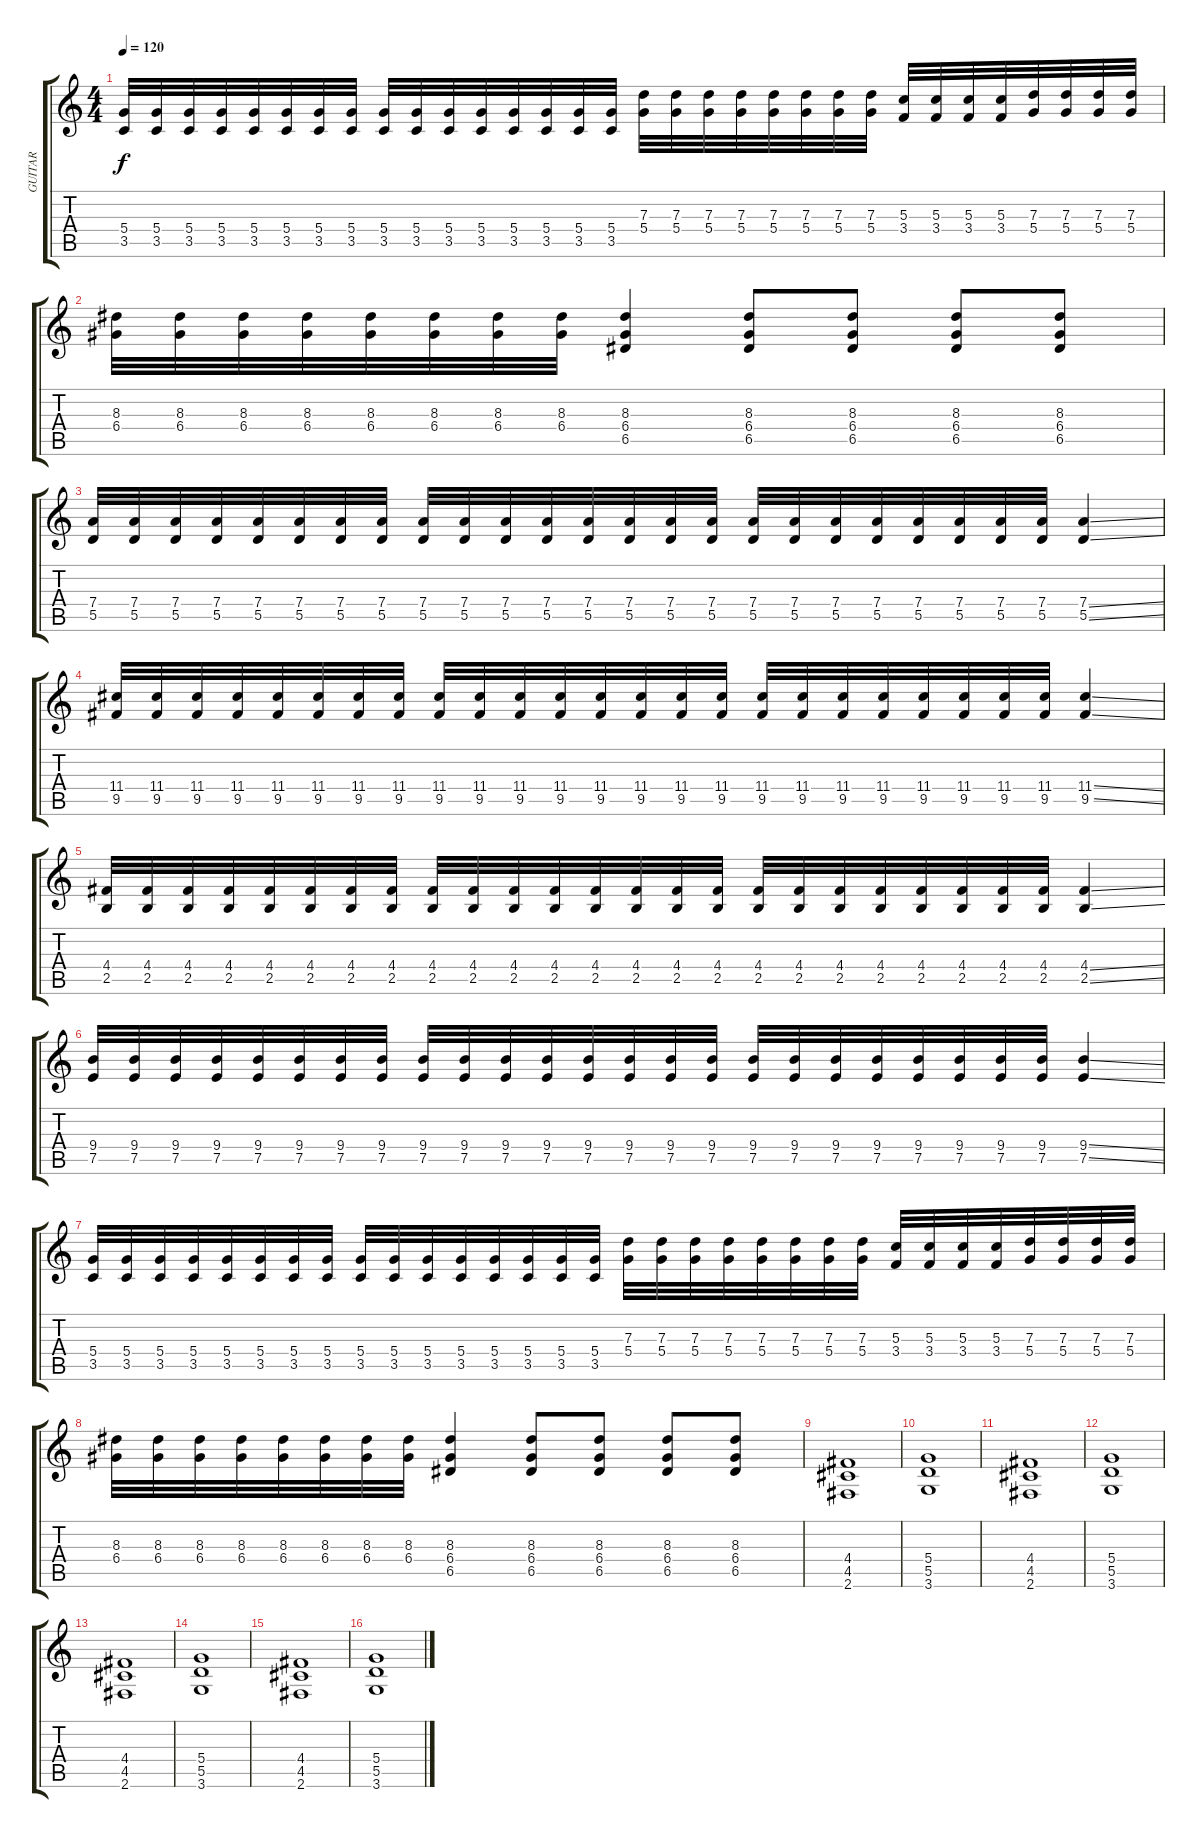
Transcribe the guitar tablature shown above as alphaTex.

\track ("GUITAR" "GUITAR") {instrument distortionguitar}
\staff {score tabs}
\tuning (E4 B3 G3 D3 A2 E2) {hide}
\ts (4 4)
\tempo 120
\clef g2
\ks c
(5.4 3.5).32{dy f} (5.4 3.5).32 (5.4 3.5).32 (5.4 3.5).32 (5.4 3.5).32 (5.4 3.5).32 (5.4 3.5).32 (5.4 3.5).32 (5.4 3.5).32 (5.4 3.5).32 (5.4 3.5).32 (5.4 3.5).32 (5.4 3.5).32 (5.4 3.5).32 (5.4 3.5).32 (5.4 3.5).32 (7.3 5.4).32 (7.3 5.4).32 (7.3 5.4).32 (7.3 5.4).32 (7.3 5.4).32 (7.3 5.4).32 (7.3 5.4).32 (7.3 5.4).32 (5.3 3.4).32 (5.3 3.4).32 (5.3 3.4).32 (5.3 3.4).32 (7.3 5.4).32 (7.3 5.4).32 (7.3 5.4).32 (7.3 5.4).32 |
(8.3 6.4).32 (8.3 6.4).32 (8.3 6.4).32 (8.3 6.4).32 (8.3 6.4).32 (8.3 6.4).32 (8.3 6.4).32 (8.3 6.4).32 (8.3 6.4 6.5).4 (8.3 6.4 6.5).8 (8.3 6.4 6.5).8 (8.3 6.4 6.5).8 (8.3 6.4 6.5).8 |
(7.4 5.5).32 (7.4 5.5).32 (7.4 5.5).32 (7.4 5.5).32 (7.4 5.5).32 (7.4 5.5).32 (7.4 5.5).32 (7.4 5.5).32 (7.4 5.5).32 (7.4 5.5).32 (7.4 5.5).32 (7.4 5.5).32 (7.4 5.5).32 (7.4 5.5).32 (7.4 5.5).32 (7.4 5.5).32 (7.4 5.5).32 (7.4 5.5).32 (7.4 5.5).32 (7.4 5.5).32 (7.4 5.5).32 (7.4 5.5).32 (7.4 5.5).32 (7.4 5.5).32 (7.4{ss} 5.5{ss}).4 |
(11.4 9.5).32 (11.4 9.5).32 (11.4 9.5).32 (11.4 9.5).32 (11.4 9.5).32 (11.4 9.5).32 (11.4 9.5).32 (11.4 9.5).32 (11.4 9.5).32 (11.4 9.5).32 (11.4 9.5).32 (11.4 9.5).32 (11.4 9.5).32 (11.4 9.5).32 (11.4 9.5).32 (11.4 9.5).32 (11.4 9.5).32 (11.4 9.5).32 (11.4 9.5).32 (11.4 9.5).32 (11.4 9.5).32 (11.4 9.5).32 (11.4 9.5).32 (11.4 9.5).32 (11.4{ss} 9.5{ss}).4 |
(4.4 2.5).32 (4.4 2.5).32 (4.4 2.5).32 (4.4 2.5).32 (4.4 2.5).32 (4.4 2.5).32 (4.4 2.5).32 (4.4 2.5).32 (4.4 2.5).32 (4.4 2.5).32 (4.4 2.5).32 (4.4 2.5).32 (4.4 2.5).32 (4.4 2.5).32 (4.4 2.5).32 (4.4 2.5).32 (4.4 2.5).32 (4.4 2.5).32 (4.4 2.5).32 (4.4 2.5).32 (4.4 2.5).32 (4.4 2.5).32 (4.4 2.5).32 (4.4 2.5).32 (4.4{ss} 2.5{ss}).4 |
(9.4 7.5).32 (9.4 7.5).32 (9.4 7.5).32 (9.4 7.5).32 (9.4 7.5).32 (9.4 7.5).32 (9.4 7.5).32 (9.4 7.5).32 (9.4 7.5).32 (9.4 7.5).32 (9.4 7.5).32 (9.4 7.5).32 (9.4 7.5).32 (9.4 7.5).32 (9.4 7.5).32 (9.4 7.5).32 (9.4 7.5).32 (9.4 7.5).32 (9.4 7.5).32 (9.4 7.5).32 (9.4 7.5).32 (9.4 7.5).32 (9.4 7.5).32 (9.4 7.5).32 (9.4{ss} 7.5{ss}).4 |
(5.4 3.5).32 (5.4 3.5).32 (5.4 3.5).32 (5.4 3.5).32 (5.4 3.5).32 (5.4 3.5).32 (5.4 3.5).32 (5.4 3.5).32 (5.4 3.5).32 (5.4 3.5).32 (5.4 3.5).32 (5.4 3.5).32 (5.4 3.5).32 (5.4 3.5).32 (5.4 3.5).32 (5.4 3.5).32 (7.3 5.4).32 (7.3 5.4).32 (7.3 5.4).32 (7.3 5.4).32 (7.3 5.4).32 (7.3 5.4).32 (7.3 5.4).32 (7.3 5.4).32 (5.3 3.4).32 (5.3 3.4).32 (5.3 3.4).32 (5.3 3.4).32 (7.3 5.4).32 (7.3 5.4).32 (7.3 5.4).32 (7.3 5.4).32 |
(8.3 6.4).32 (8.3 6.4).32 (8.3 6.4).32 (8.3 6.4).32 (8.3 6.4).32 (8.3 6.4).32 (8.3 6.4).32 (8.3 6.4).32 (8.3 6.4 6.5).4 (8.3 6.4 6.5).8 (8.3 6.4 6.5).8 (8.3 6.4 6.5).8 (8.3 6.4 6.5).8 |
(4.4 4.5 2.6).1 |
(5.4 5.5 3.6).1 |
(4.4 4.5 2.6).1 |
(5.4 5.5 3.6).1 |
(4.4 4.5 2.6).1 |
(5.4 5.5 3.6).1 |
(4.4 4.5 2.6).1 |
(5.4 5.5 3.6).1
